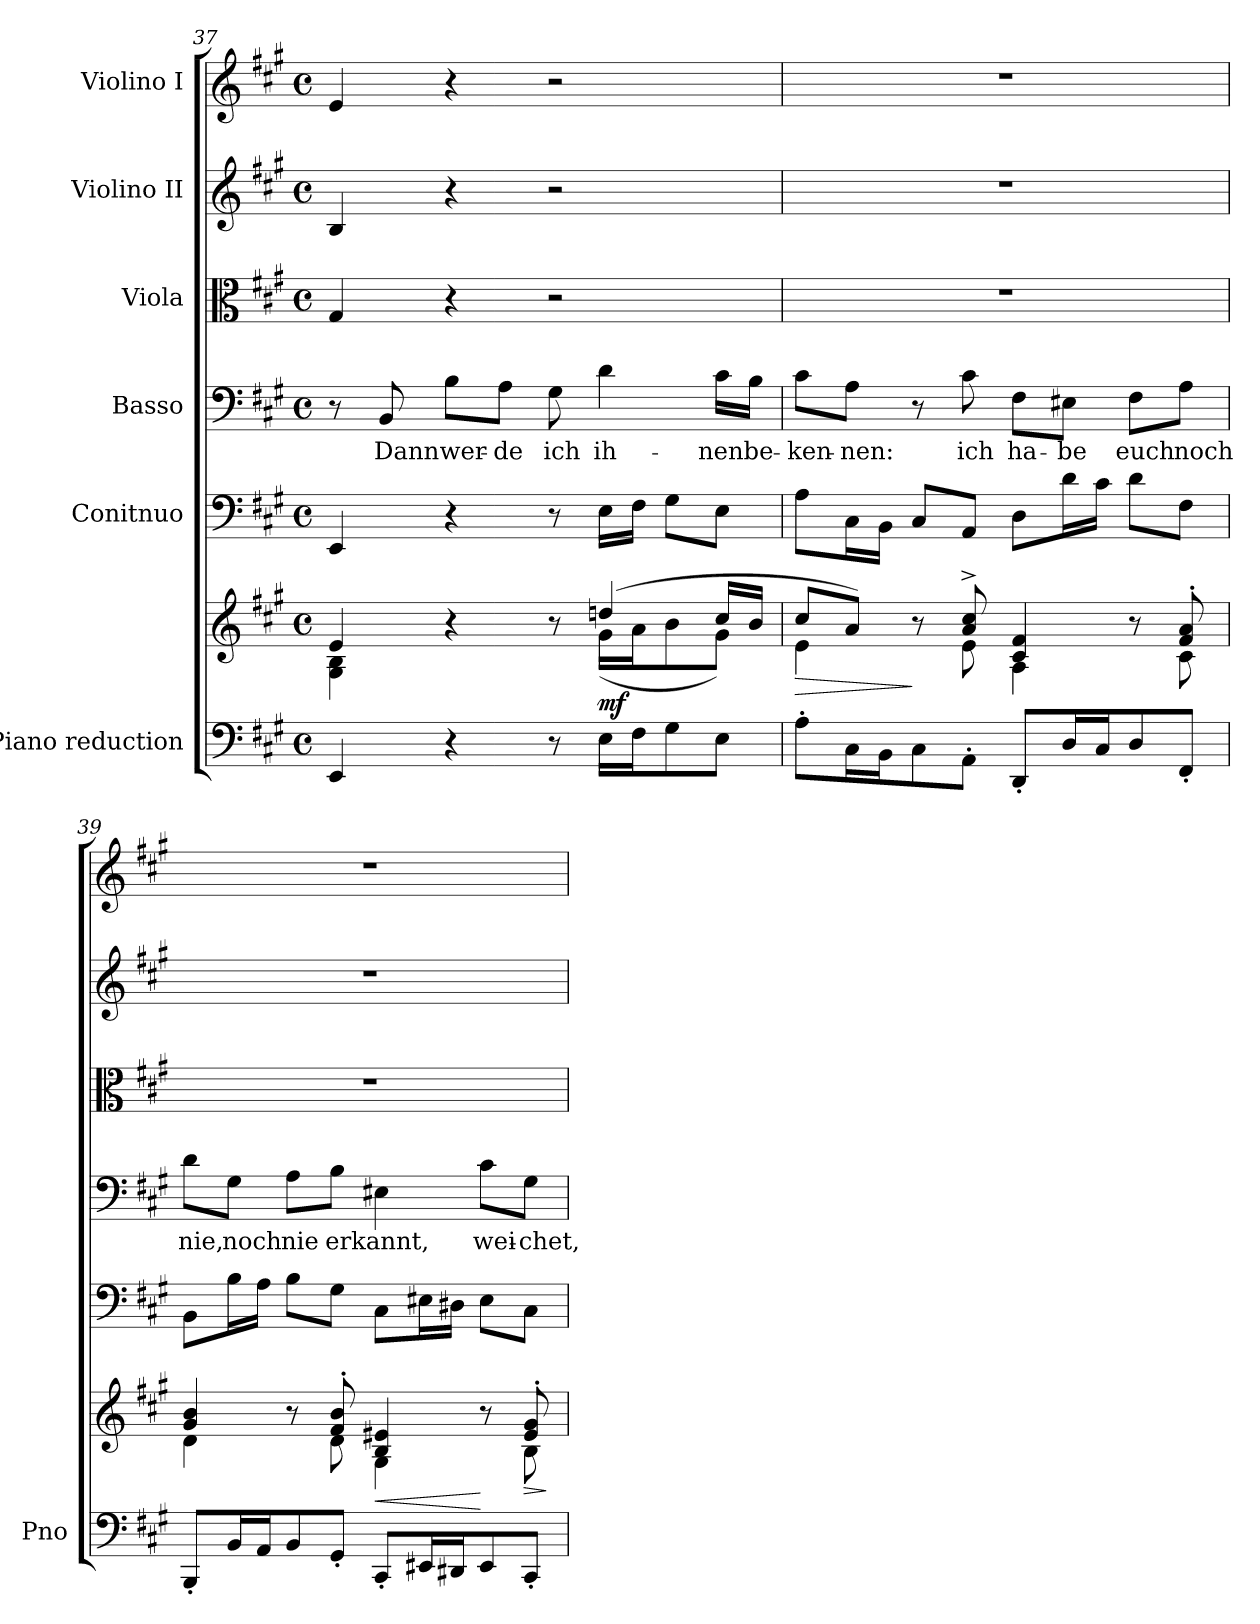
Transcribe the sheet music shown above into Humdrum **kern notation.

**kern	**kern	**dynam	**kern	**kern	**text	**kern	**kern	**kern
*part6	*part6	*part6	*part5	*part4	*part4	*part3	*part2	*part1
*staff7	*staff6	*staff6/7	*staff5	*staff4	*staff4	*staff3	*staff2	*staff1
*I"Piano reduction	*	*	*I"Conitnuo	*I"Basso	*	*I"Viola	*I"Violino II	*I"Violino I
*I'Pno	*	*	*	*	*	*	*	*
*clefF4	*clefG2	*	*clefF4	*clefF4	*	*clefC3	*clefG2	*clefG2
*k[f#c#g#]	*k[f#c#g#]	*	*k[f#c#g#]	*k[f#c#g#]	*	*k[f#c#g#]	*k[f#c#g#]	*k[f#c#g#]
*M4/4	*M4/4	*	*M4/4	*M4/4	*	*M4/4	*M4/4	*M4/4
*met(c)	*met(c)	*	*met(c)	*met(c)	*	*met(c)	*met(c)	*met(c)
=37	=37	=37	=37	=37	=37	=37	=37	=37
*	*^	*	*	*	*	*	*	*
4EE/	4e/	4G#\ 4B\	.	4EE/	8r	.	4G#/	4B/	4e/
!	!	!	!	!	!	!LO:LY:b	!	!	!
.	.	.	.	.	8BB/	Dann	.	.	.
!	!	!	!	!	!	!LO:LY:b	!	!	!
4r	4r	4ryy	.	4r	8B\L	wer-	4r	4r	4r
!	!	!	!	!	!	!LO:LY:b	!	!	!
.	.	.	.	.	8A\J	de	.	.	.
!	!	!	!	!	!	!LO:LY:b	!	!	!
8r	8r	8ryy	.	8r	8G#\	ich	2r	2r	2r
!	!	!	!LO:DY:b	!	!	!LO:LY:b	!	!	!
16E\LL	(>4ddn/	(<16g#\LL	mf	16E\LL	4d\	ih-	.	.	.
16F#\J	.	16a\J	.	16F#\JJ	.	.	.	.	.
8G#\	.	8b\	.	8G#\L	.	.	.	.	.
!	!	!	!	!	!	!LO:LY:b	!	!	!
8E\J	16cc#/LL	8g#\J)	.	8E\J	16c#\LL	nen	.	.	.
!	!	!	!	!	!	!LO:LY:b	!	!	!
.	16b/JJ	.	.	.	16B\JJ	be-	.	.	.
!!LO:PB:g=z
=38	=38	=38	=38	=38	=38	=38	=38	=38	=38
!	!	!	!LO:HP:b	!	!	!LO:LY:b	!	!	!
8A'\L	8cc#/L	4e\	>	8A\L	8c#\L	ken-	1r	1r	1r
!	!	!	!	!	!	!LO:LY:b	!	!	!
16C#\L	8a/J)	.	.	16C#\L	8A\J	nen:	.	.	.
16BB\J	.	.	.	16BB\JJ	.	.	.	.	.
8C#\	8r	8ryy	]	8C#/L	8r	.	.	.	.
!	!	!	!	!	!	!LO:LY:b	!	!	!
8AA'\J	8a/^ 8cc#/^	8e\	.	8AA/J	8c#\	ich	.	.	.
!	!	!	!	!	!	!LO:LY:b	!	!	!
8DD'/L	4c#/ 4f#/	4A\	.	8D\L	8F#\L	ha-	.	.	.
!	!	!	!	!	!	!LO:LY:b	!	!	!
16D/L	.	.	.	16d\L	8E#X\J	be	.	.	.
16C#/J	.	.	.	16c#\JJ	.	.	.	.	.
!	!	!	!	!	!	!LO:LY:b	!	!	!
8D/	8r	8ryy	.	8d\L	8F#\L	euch	.	.	.
!	!	!	!	!	!	!LO:LY:b	!	!	!
8FF#'/J	8f#/' 8a/'	8c#\	.	8F#\J	8A\J	noch	.	.	.
=39	=39	=39	=39	=39	=39	=39	=39	=39	=39
!	!	!	!	!	!	!LO:LY:b	!	!	!
8BBB'/L	4g#/ 4b/	4d\	.	8BB\L	8d\L	nie,	1r	1r	1r
!	!	!	!	!	!	!LO:LY:b	!	!	!
16BB/L	.	.	.	16B\L	8G#\J	noch	.	.	.
16AA/J	.	.	.	16A\JJ	.	.	.	.	.
!	!	!	!	!	!	!LO:LY:b	!	!	!
8BB/	8r	8ryy	.	8B\L	8A\L	nie	.	.	.
!	!	!	!	!	!	!LO:LY:b	!	!	!
8GG#'/J	8f#/' 8b/'	8d\	.	8G#\J	8B\J	erkannt,	.	.	.
!	!	!	!LO:HP:b	!	!	!	!	!	!
8CC#'/L	4B/ 4e#X/	4G#\	<	8C#\L	4E#X\	.	.	.	.
16EE#X/L	.	.	.	16E#X\L	.	.	.	.	.
16DD#X/J	.	.	.	16D#X\JJ	.	.	.	.	.
!	!	!	!	!	!	!LO:LY:b	!	!	!
8EE#/	8r	8ryy	[	8E#\L	8c#\L	wei-	.	.	.
!	!	!	!LO:HP:b	!	!	!LO:LY:b	!	!	!
8CC#'/J	8e#/' 8g#/'	8B\	>	8C#\J	8G#\J	chet,	.	.	.
*	*v	*v	*	*	*	*	*	*	*
.	.	]	.	.	.	.	.	.
=	=	=	=	=	=	=	=	=
*-	*-	*-	*-	*-	*-	*-	*-	*-
